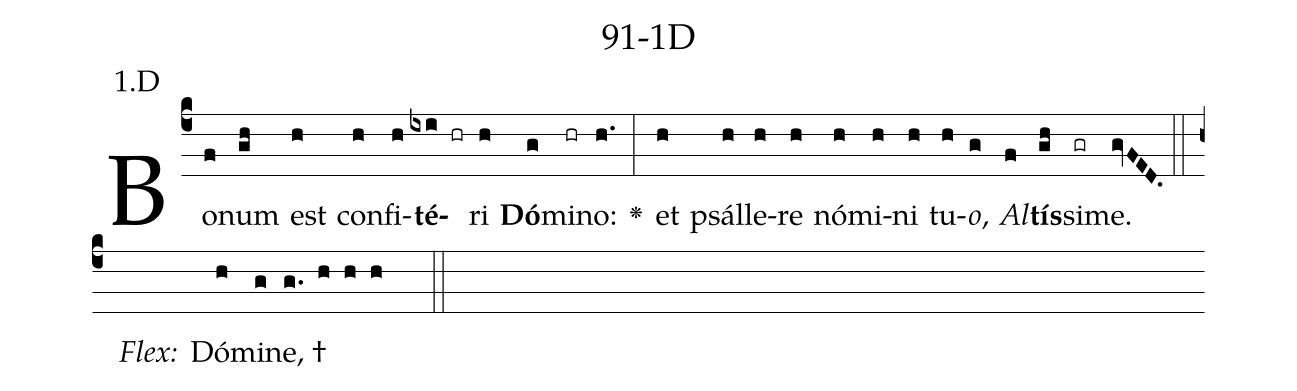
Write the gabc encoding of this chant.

name: 91-1D;
annotation: 1.D;
%%
(c4)Bo(f)num(gh) est(h) con(h)fi(h)<b>té</b>(ixi hr)ri(h) <b>Dó</b>(g)mi(hr)no:(h.) <v>\greheightstar</v>(:) et(h) psál(h)le(h)re(h) nó(h)mi(h)ni(h) tu(h)<i>o</i>,(g) <i>Al</i>(f)<b>tís</b>(gh)si(gr)me.(gvFED.) (::)
<i>Flex:</i>()  Dó(h)mi(g)ne, †(g. h h h  ::)

%E(h) u(h) o(g) u(f) a(gh) e.(gvFED.) (::)
